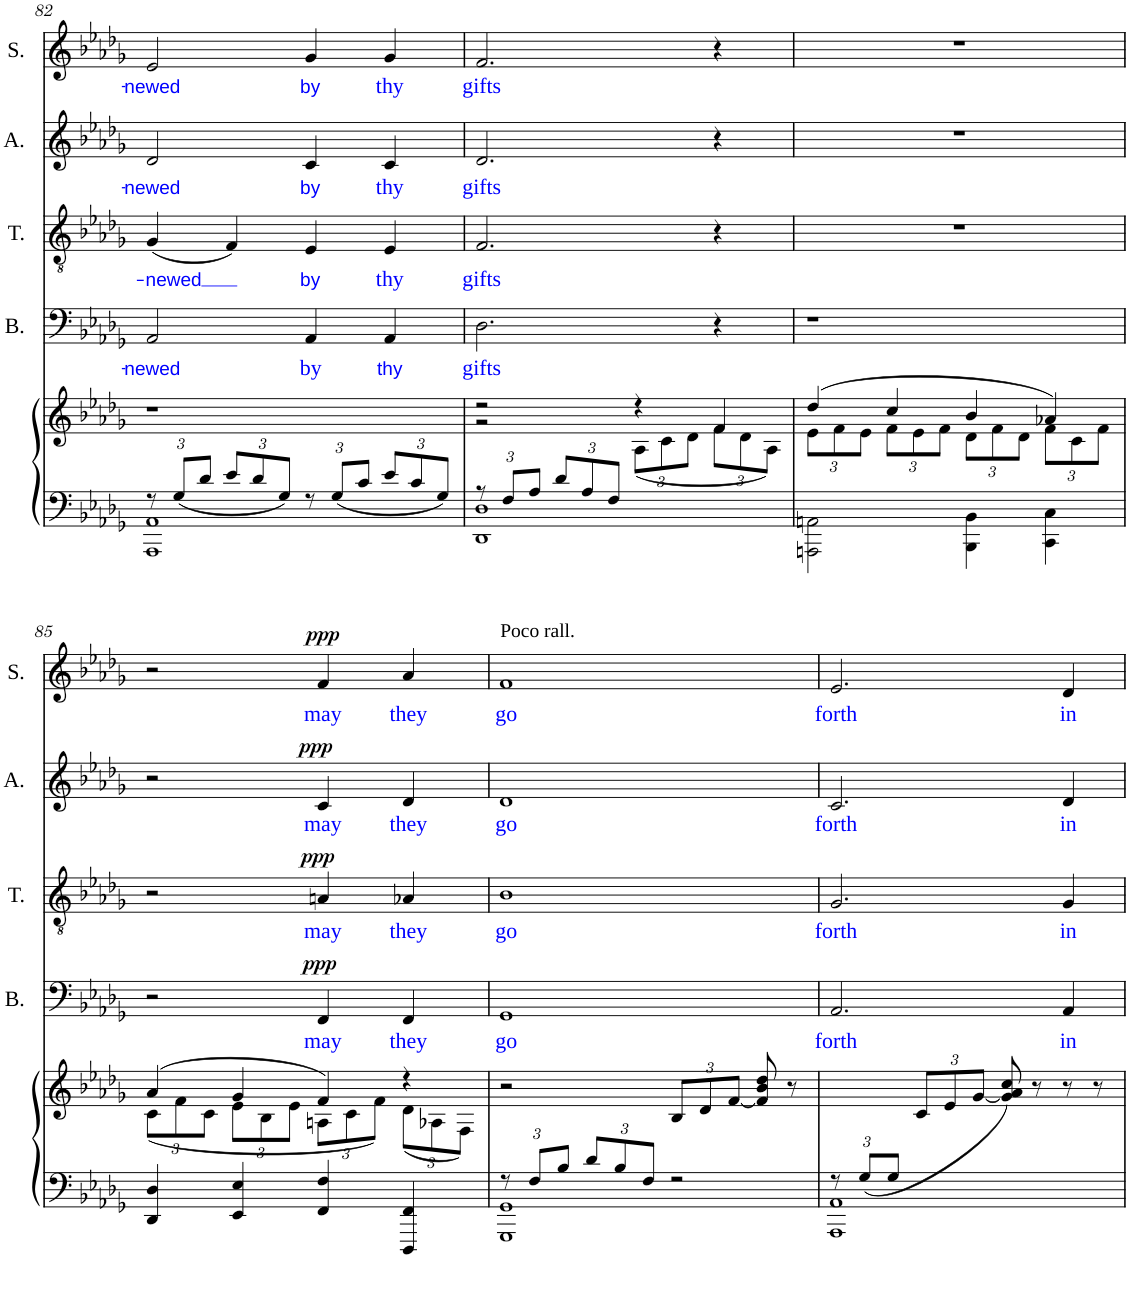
**kern	**kern	**kern	**text	**dynam	**kern	**text	**dynam	**kern	**text	**dynam	**kern	**text	**dynam
*part5	*part5	*part4	*part4	*part4	*part3	*part3	*part3	*part2	*part2	*part2	*part1	*part1	*part1
*staff6	*staff5	*staff4	*staff4	*staff4	*staff3	*staff3	*staff3	*staff2	*staff2	*staff2	*staff1	*staff1	*staff1
*I"Piano	*	*I"Bass	*	*	*I"Tenor	*	*	*I"Alto	*	*	*I"Soprano	*	*
*I'Pno	*	*I'B.	*	*	*I'T.	*	*	*I'A.	*	*	*I'S.	*	*
!!LO:PB:g=z
*clefF4	*clefG2	*clefF4	*	*	*clefGv2	*	*	*clefG2	*	*	*clefG2	*	*
*k[b-e-a-d-g-]	*k[b-e-a-d-g-]	*k[b-e-a-d-g-]	*	*	*k[b-e-a-d-g-]	*	*	*k[b-e-a-d-g-]	*	*	*k[b-e-a-d-g-]	*	*
*M4/4	*M4/4	*M4/4	*	*	*M4/4	*	*	*M4/4	*	*	*M4/4	*	*
*Xbrackettup	*	*	*	*	*	*	*	*	*	*	*	*	*
=82	=82	=82	=82	=82	=82	=82	=82	=82	=82	=82	=82	=82	=82
*^	*	*	*	*	*	*	*	*	*	*	*	*	*
!	!	!	!	!LO:LY:b:color=#0000FF	!	!	!LO:LY:b:color=#0000FF	!	!	!LO:LY:b:color=#0000FF	!	!	!LO:LY:b:color=#0000FF	!
12r	1AAA- 1AA-	1r	2AA-/	-newed	.	(4G-/	-newed	.	2d-/	-newed	.	2e-/	-newed	.
12G-/L	.	.	.	.	.	.	.	.	.	.	.	.	.	.
12d-/J	.	.	.	.	.	.	.	.	.	.	.	.	.	.
12e-/L	.	.	.	.	.	4F/)	.	.	.	.	.	.	.	.
12d-/	.	.	.	.	.	.	.	.	.	.	.	.	.	.
12G-/J	.	.	.	.	.	.	.	.	.	.	.	.	.	.
!	!	!	!	!LO:LY:b:color=#0000FF	!	!	!LO:LY:b:color=#0000FF	!	!	!LO:LY:b:color=#0000FF	!	!	!LO:LY:b:color=#0000FF	!
12r	.	.	4AA-/	by	.	4E-/	by	.	4c/	by	.	4g-/	by	.
12G-/L	.	.	.	.	.	.	.	.	.	.	.	.	.	.
12c/J	.	.	.	.	.	.	.	.	.	.	.	.	.	.
!	!	!	!	!LO:LY:b:color=#0000FF	!	!	!LO:LY:b:color=#0000FF	!	!	!LO:LY:b:color=#0000FF	!	!	!LO:LY:b:color=#0000FF	!
12e-/L	.	.	4AA-/	thy	.	4E-/	thy	.	4c/	thy	.	4g-/	thy	.
12c/	.	.	.	.	.	.	.	.	.	.	.	.	.	.
12G-/J	.	.	.	.	.	.	.	.	.	.	.	.	.	.
=83	=83	=83	=83	=83	=83	=83	=83	=83	=83	=83	=83	=83	=83	=83
*	*	*^	*	*	*	*	*	*	*	*	*	*	*	*
!	!	!	!	!	!LO:LY:b:color=#0000FF	!	!	!LO:LY:b:color=#0000FF	!	!	!LO:LY:b:color=#0000FF	!	!	!LO:LY:b:color=#0000FF	!
12r	1DD- 1D-	2r	2r	2.D-\	gifts	.	2.F/	gifts	.	2.d-/	gifts	.	2.f/	gifts	.
12F/L	.	.	.	.	.	.	.	.	.	.	.	.	.	.	.
12A-/J	.	.	.	.	.	.	.	.	.	.	.	.	.	.	.
12d-/L	.	.	.	.	.	.	.	.	.	.	.	.	.	.	.
12A-/	.	.	.	.	.	.	.	.	.	.	.	.	.	.	.
12F/J	.	.	.	.	.	.	.	.	.	.	.	.	.	.	.
*	*	*	*Xbrackettup	*	*	*	*	*	*	*	*	*	*	*	*
2ryy	.	4r	(12A-\L	.	.	.	.	.	.	.	.	.	.	.	.
.	.	.	12c\	.	.	.	.	.	.	.	.	.	.	.	.
.	.	.	12d-\J	.	.	.	.	.	.	.	.	.	.	.	.
.	.	4f/	12f\L	4r	.	.	4r	.	.	4r	.	.	4r	.	.
.	.	.	12d-\	.	.	.	.	.	.	.	.	.	.	.	.
.	.	.	12A-\J)	.	.	.	.	.	.	.	.	.	.	.	.
=84	=84	=84	=84	=84	=84	=84	=84	=84	=84	=84	=84	=84	=84	=84	=84
1ryy	2AAAn\ 2AAn\	(4dd-/	12e-\L	1r	.	.	1r	.	.	1r	.	.	1r	.	.
.	.	.	12f\	.	.	.	.	.	.	.	.	.	.	.	.
.	.	.	12e-\J	.	.	.	.	.	.	.	.	.	.	.	.
.	.	4cc/	12f\L	.	.	.	.	.	.	.	.	.	.	.	.
.	.	.	12e-\	.	.	.	.	.	.	.	.	.	.	.	.
.	.	.	12f\J	.	.	.	.	.	.	.	.	.	.	.	.
.	4BBB-\ 4BB-\	4b-/	12d-\L	.	.	.	.	.	.	.	.	.	.	.	.
.	.	.	12f\	.	.	.	.	.	.	.	.	.	.	.	.
.	.	.	12d-\J	.	.	.	.	.	.	.	.	.	.	.	.
.	4CC\ 4C\	4a-X/)	12f\L	.	.	.	.	.	.	.	.	.	.	.	.
.	.	.	12c\	.	.	.	.	.	.	.	.	.	.	.	.
.	.	.	12f\J	.	.	.	.	.	.	.	.	.	.	.	.
!!LO:LB:g=z
=85	=85	=85	=85	=85	=85	=85	=85	=85	=85	=85	=85	=85	=85	=85	=85
4DD-/ 4D-/	1ryy	(4a-/	(12c\L	2r	.	.	2r	.	.	2r	.	.	2r	.	.
.	.	.	12f\	.	.	.	.	.	.	.	.	.	.	.	.
.	.	.	12c\J	.	.	.	.	.	.	.	.	.	.	.	.
4EE-/ 4E-/	.	4g-/	12e-\L	.	.	.	.	.	.	.	.	.	.	.	.
.	.	.	12B-\	.	.	.	.	.	.	.	.	.	.	.	.
.	.	.	12e-\J	.	.	.	.	.	.	.	.	.	.	.	.
!	!	!	!	!	!LO:LY:b:color=#0000FF	!LO:DY:a	!	!LO:LY:b:color=#0000FF	!LO:DY:a	!	!LO:LY:b:color=#0000FF	!LO:DY:a	!	!LO:LY:b:color=#0000FF	!LO:DY:a
4FF/ 4F/	.	4f/)	12An\L	4FF/	may	ppp	4An/	may	ppp	4c/	may	ppp	4f/	may	ppp
.	.	.	12c\	.	.	.	.	.	.	.	.	.	.	.	.
.	.	.	12f\J)	.	.	.	.	.	.	.	.	.	.	.	.
!	!	!	!	!	!LO:LY:b:color=#0000FF	!	!	!LO:LY:b:color=#0000FF	!	!	!LO:LY:b:color=#0000FF	!	!	!LO:LY:b:color=#0000FF	!
4DDD-/ 4FF/	.	4r	(12d-\L	4FF/	they	.	4A-X/	they	.	4d-/	they	.	4a-/	they	.
.	.	.	12A-X\	.	.	.	.	.	.	.	.	.	.	.	.
.	.	.	12F\J)	.	.	.	.	.	.	.	.	.	.	.	.
=86	=86	=86	=86	=86	=86	=86	=86	=86	=86	=86	=86	=86	=86	=86	=86
!	!	!	!	!	!	!	!	!	!	!	!	!	!LO:TX:a:t=Poco rall.	!	!
!	!	!	!	!	!LO:LY:b:color=#0000FF	!	!	!LO:LY:b:color=#0000FF	!	!	!LO:LY:b:color=#0000FF	!	!	!LO:LY:b:color=#0000FF	!
*	*	*v	*v	*	*	*	*	*	*	*	*	*	*	*	*
12r	1GGG- 1GG-	2r	1GG-	go	.	1B-	go	.	1d-	go	.	1f	go	.
12F/L	.	.	.	.	.	.	.	.	.	.	.	.	.	.
12B-/J	.	.	.	.	.	.	.	.	.	.	.	.	.	.
12d-/L	.	.	.	.	.	.	.	.	.	.	.	.	.	.
12B-/	.	.	.	.	.	.	.	.	.	.	.	.	.	.
12F/J	.	.	.	.	.	.	.	.	.	.	.	.	.	.
2r	.	12B-/L	.	.	.	.	.	.	.	.	.	.	.	.
.	.	12d-/	.	.	.	.	.	.	.	.	.	.	.	.
.	.	[12f/J	.	.	.	.	.	.	.	.	.	.	.	.
.	.	8f/] 8b-/ 8dd-/	.	.	.	.	.	.	.	.	.	.	.	.
.	.	8r	.	.	.	.	.	.	.	.	.	.	.	.
=87	=87	=87	=87	=87	=87	=87	=87	=87	=87	=87	=87	=87	=87	=87
!	!	!	!	!LO:LY:b:color=#0000FF	!	!	!LO:LY:b:color=#0000FF	!	!	!LO:LY:b:color=#0000FF	!	!	!LO:LY:b:color=#0000FF	!
12r	1AAA- 1AA-	4ryy	2.AA-/	forth	.	2.G-/	forth	.	2.c/	forth	.	2.e-/	forth	.
12G-/L	.	.	.	.	.	.	.	.	.	.	.	.	.	.
12G-/J	.	.	.	.	.	.	.	.	.	.	.	.	.	.
4ryy	.	12c/L	.	.	.	.	.	.	.	.	.	.	.	.
.	.	12e-/	.	.	.	.	.	.	.	.	.	.	.	.
.	.	[12g-/J	.	.	.	.	.	.	.	.	.	.	.	.
2ryy	.	(8g-/] 8a-/ 8cc/	.	.	.	.	.	.	.	.	.	.	.	.
.	.	8r	.	.	.	.	.	.	.	.	.	.	.	.
!	!	!	!	!LO:LY:b:color=#0000FF	!	!	!LO:LY:b:color=#0000FF	!	!	!LO:LY:b:color=#0000FF	!	!	!LO:LY:b:color=#0000FF	!
.	.	8r	4AA-/	in	.	4G-/	in	.	4d-/	in	.	4d-/	in	.
.	.	8r	.	.	.	.	.	.	.	.	.	.	.	.
*v	*v	*	*	*	*	*	*	*	*	*	*	*	*	*
=	=	=	=	=	=	=	=	=	=	=	=	=	=
*-	*-	*-	*-	*-	*-	*-	*-	*-	*-	*-	*-	*-	*-
